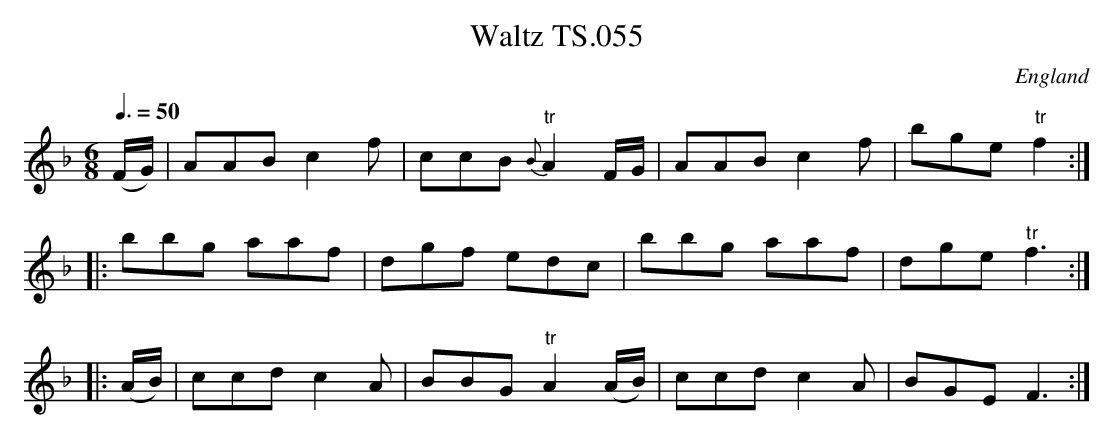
X:1
T:Waltz TS.055
M:6/8
L:1/8
Q:3/8=50
O:England
K:F major
(F/G/)|AABc2f|ccB {B}"tr"A2 F/G/|AAB c2f|bge"tr"f2:|!
|:bbg aaf|dgf edc|bbg aaf|dge"tr"f3:|!
|:(A/B/)|ccdc2A|BBG"tr"A2 (A/B/)|ccdc2A|BGEF3:|]
